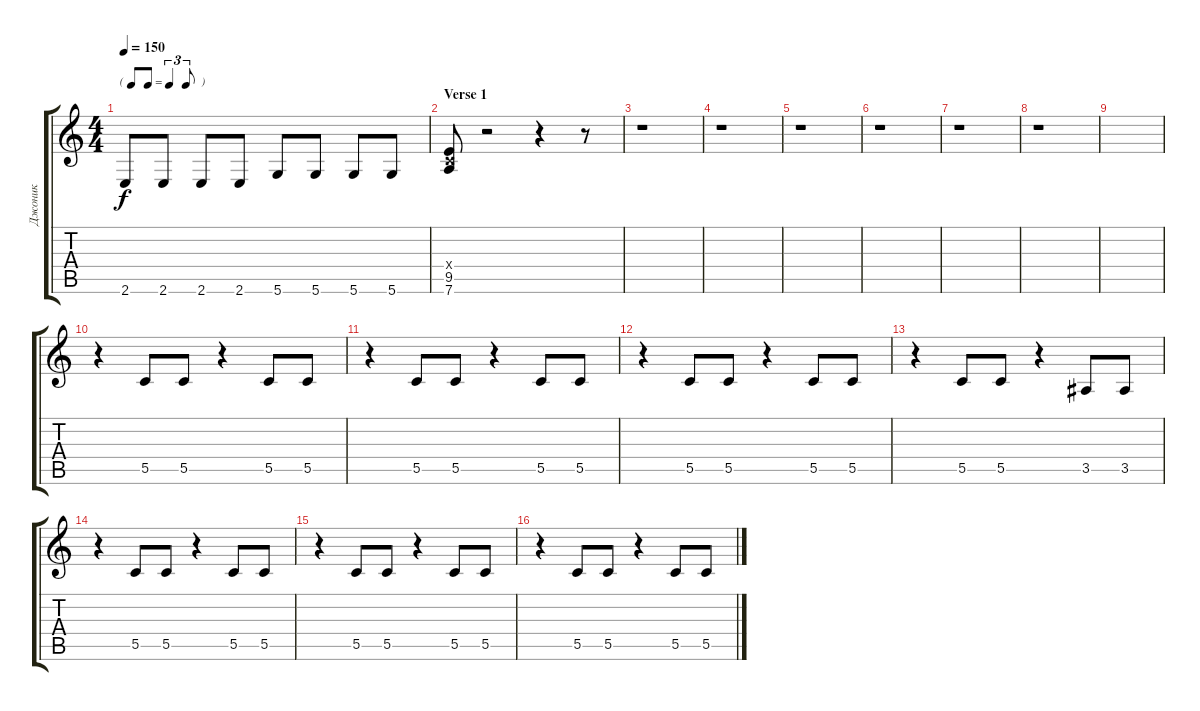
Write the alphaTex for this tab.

\track ("Джоник " "Джоник ") {instrument distortionguitar}
\staff {score tabs}
\tuning (D4 A3 F3 C3 G2 D2) {hide}
\ts (4 4)
\tf triplet8th
\tempo 150
\clef g2
\ks c
2.6.8{dy f} 2.6.8 2.6.8 2.6.8 5.6.8 5.6.8 5.6.8 5.6.8 |
\section ("" "Verse 1")
(0.4{x} 9.5 7.6).8 r.2 r.4 r.8 |
r.1 |
r.1 |
r.1 |
r.1 |
r.1 |
r.1 |
|
r.4{volume 10 balance 12} 5.5.8 5.5.8 r.4 5.5.8 5.5.8 |
r.4 5.5.8 5.5.8 r.4 5.5.8 5.5.8 |
r.4 5.5.8 5.5.8 r.4 5.5.8 5.5.8 |
r.4 5.5.8 5.5.8 r.4 3.5.8 3.5.8 |
r.4 5.5.8 5.5.8 r.4 5.5.8 5.5.8 |
r.4 5.5.8 5.5.8 r.4 5.5.8 5.5.8 |
r.4 5.5.8 5.5.8 r.4 5.5.8 5.5.8
